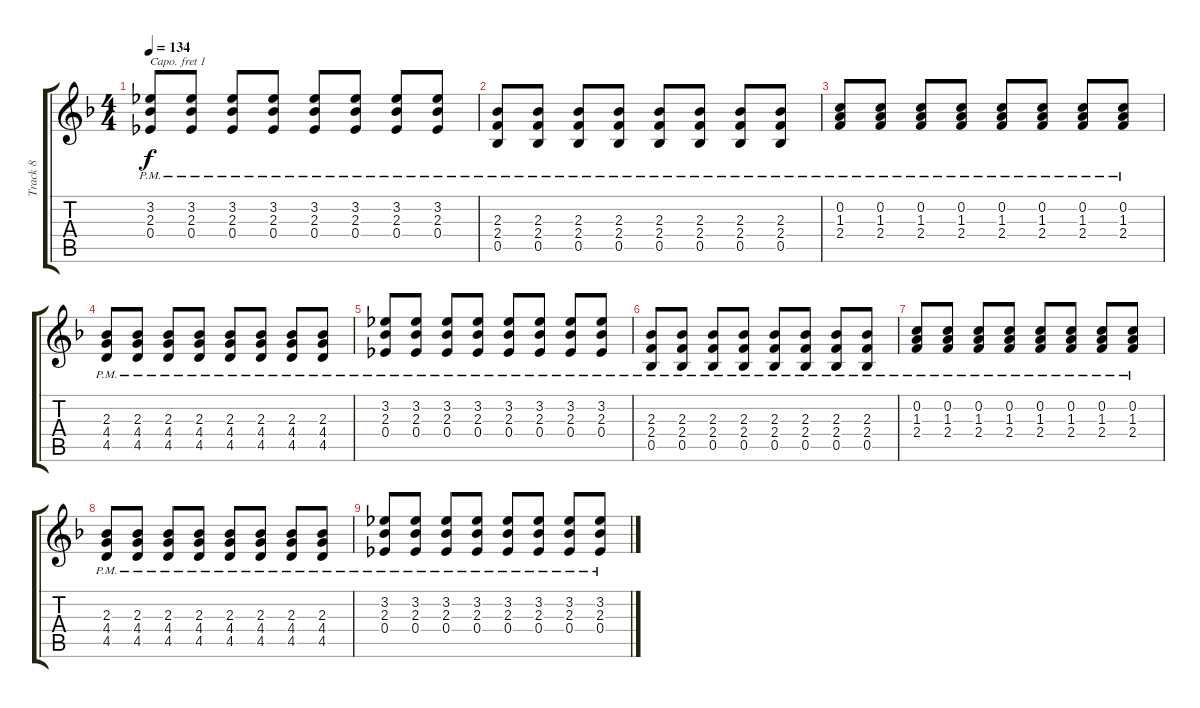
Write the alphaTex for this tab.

\track ("Track 8" "Track 8") {instrument distortionguitar}
\staff {score tabs}
\capo 1
\tuning (E4 B3 G3 D3 A2 E2) {hide}
\ts (4 4)
\tempo 134
\clef g2
\ks f
(3.2{pm} 2.3{pm} 0.4{pm}).8{dy f} (3.2{pm} 2.3{pm} 0.4{pm}).8 (3.2{pm} 2.3{pm} 0.4{pm}).8 (3.2{pm} 2.3{pm} 0.4{pm}).8 (3.2{pm} 2.3{pm} 0.4{pm}).8 (3.2{pm} 2.3{pm} 0.4{pm}).8 (3.2{pm} 2.3{pm} 0.4{pm}).8 (3.2{pm} 2.3{pm} 0.4{pm}).8 |
(2.3{pm} 2.4{pm} 0.5{pm}).8 (2.3{pm} 2.4{pm} 0.5{pm}).8 (2.3{pm} 2.4{pm} 0.5{pm}).8 (2.3{pm} 2.4{pm} 0.5{pm}).8 (2.3{pm} 2.4{pm} 0.5{pm}).8 (2.3{pm} 2.4{pm} 0.5{pm}).8 (2.3{pm} 2.4{pm} 0.5{pm}).8 (2.3{pm} 2.4{pm} 0.5{pm}).8 |
(0.2{pm} 1.3{pm} 2.4{pm}).8 (0.2{pm} 1.3{pm} 2.4{pm}).8 (0.2{pm} 1.3{pm} 2.4{pm}).8 (0.2{pm} 1.3{pm} 2.4{pm}).8 (0.2{pm} 1.3{pm} 2.4{pm}).8 (0.2{pm} 1.3{pm} 2.4{pm}).8 (0.2{pm} 1.3{pm} 2.4{pm}).8 (0.2{pm} 1.3{pm} 2.4{pm}).8 |
(2.3{pm} 4.4{pm} 4.5{pm}).8 (2.3{pm} 4.4{pm} 4.5{pm}).8 (2.3{pm} 4.4{pm} 4.5{pm}).8 (2.3{pm} 4.4{pm} 4.5{pm}).8 (2.3{pm} 4.4{pm} 4.5{pm}).8 (2.3{pm} 4.4{pm} 4.5{pm}).8 (2.3{pm} 4.4{pm} 4.5{pm}).8 (2.3{pm} 4.4{pm} 4.5{pm}).8 |
(3.2{pm} 2.3{pm} 0.4{pm}).8 (3.2{pm} 2.3{pm} 0.4{pm}).8 (3.2{pm} 2.3{pm} 0.4{pm}).8 (3.2{pm} 2.3{pm} 0.4{pm}).8 (3.2{pm} 2.3{pm} 0.4{pm}).8 (3.2{pm} 2.3{pm} 0.4{pm}).8 (3.2{pm} 2.3{pm} 0.4{pm}).8 (3.2{pm} 2.3{pm} 0.4{pm}).8 |
(2.3{pm} 2.4{pm} 0.5{pm}).8 (2.3{pm} 2.4{pm} 0.5{pm}).8 (2.3{pm} 2.4{pm} 0.5{pm}).8 (2.3{pm} 2.4{pm} 0.5{pm}).8 (2.3{pm} 2.4{pm} 0.5{pm}).8 (2.3{pm} 2.4{pm} 0.5{pm}).8 (2.3{pm} 2.4{pm} 0.5{pm}).8 (2.3{pm} 2.4{pm} 0.5{pm}).8 |
(0.2{pm} 1.3{pm} 2.4{pm}).8 (0.2{pm} 1.3{pm} 2.4{pm}).8 (0.2{pm} 1.3{pm} 2.4{pm}).8 (0.2{pm} 1.3{pm} 2.4{pm}).8 (0.2{pm} 1.3{pm} 2.4{pm}).8 (0.2{pm} 1.3{pm} 2.4{pm}).8 (0.2{pm} 1.3{pm} 2.4{pm}).8 (0.2{pm} 1.3{pm} 2.4{pm}).8 |
(2.3{pm} 4.4{pm} 4.5{pm}).8 (2.3{pm} 4.4{pm} 4.5{pm}).8 (2.3{pm} 4.4{pm} 4.5{pm}).8 (2.3{pm} 4.4{pm} 4.5{pm}).8 (2.3{pm} 4.4{pm} 4.5{pm}).8 (2.3{pm} 4.4{pm} 4.5{pm}).8 (2.3{pm} 4.4{pm} 4.5{pm}).8 (2.3{pm} 4.4{pm} 4.5{pm}).8 |
(3.2{pm} 2.3{pm} 0.4{pm}).8 (3.2{pm} 2.3{pm} 0.4{pm}).8 (3.2{pm} 2.3{pm} 0.4{pm}).8 (3.2{pm} 2.3{pm} 0.4{pm}).8 (3.2{pm} 2.3{pm} 0.4{pm}).8 (3.2{pm} 2.3{pm} 0.4{pm}).8 (3.2{pm} 2.3{pm} 0.4{pm}).8 (3.2{pm} 2.3{pm} 0.4{pm}).8
